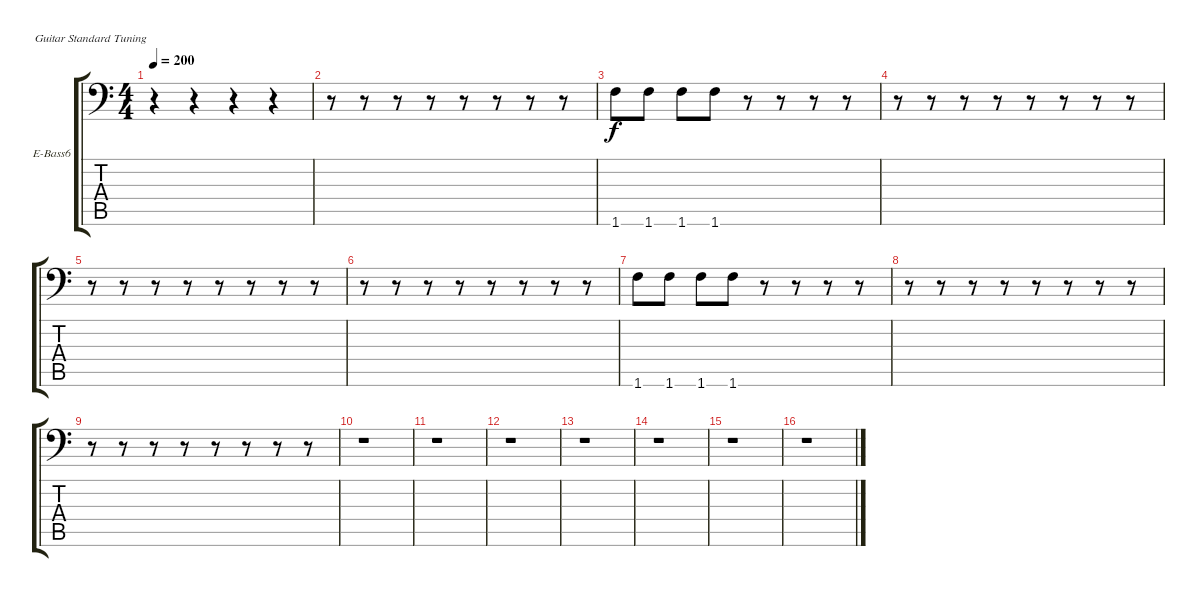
\bracketExtendMode groupsimilarinstruments
\firstSystemTrackNameOrientation horizontal
\otherSystemsTrackNameOrientation horizontal
\track ("Бас" "E-Bass6") {instrument electricbasspick}
\staff {score tabs}
\tuning (E4 B3 G3 D3 A2 E2)
\ts (4 4)
\tempo 200
\clef f4
\ks c
r.4{dy f} r.4 r.4 r.4 |
r.8 r.8 r.8 r.8 r.8 r.8 r.8 r.8 |
1.6.8 1.6.8 1.6.8 1.6.8 r.8 r.8 r.8 r.8 |
r.8 r.8 r.8 r.8 r.8 r.8 r.8 r.8 |
r.8 r.8 r.8 r.8 r.8 r.8 r.8 r.8 |
r.8 r.8 r.8 r.8 r.8 r.8 r.8 r.8 |
1.6.8 1.6.8 1.6.8 1.6.8 r.8 r.8 r.8 r.8 |
r.8 r.8 r.8 r.8 r.8 r.8 r.8 r.8 |
r.8 r.8 r.8 r.8 r.8 r.8 r.8 r.8 |
r.1 |
r.1 |
r.1 |
r.1 |
r.1 |
r.1 |
r.1
